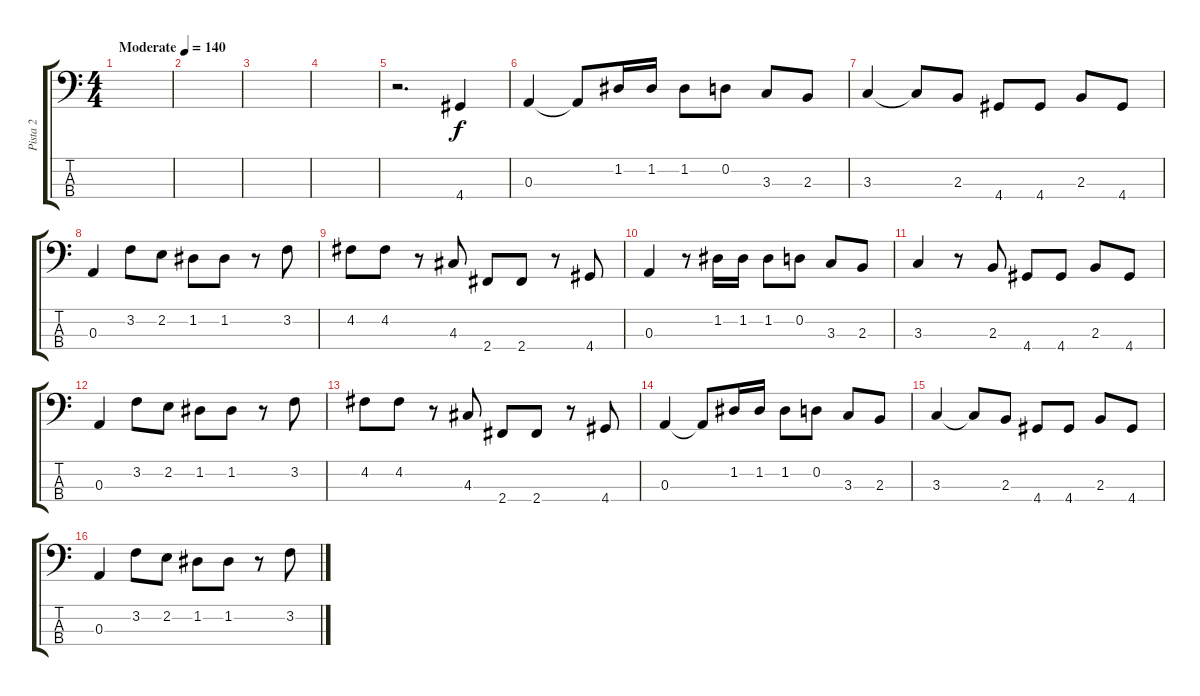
\track ("Pista 2" "Pista 2") {instrument electricbassfinger}
\staff {score tabs}
\tuning (G2 D2 A1 E1) {hide}
\ts (4 4)
\tempo (140 "Moderate")
\clef f4
\ks c
|
|
|
|
r.2{d} 4.4.4 |
0.3.4 0.3{t}.8 1.2.16 1.2.16 1.2.8 0.2.8 3.3.8 2.3.8 |
3.3.4 3.3{t}.8 2.3.8 4.4.8 4.4.8 2.3.8 4.4.8 |
0.3.4 3.2.8 2.2.8 1.2.8 1.2.8 r.8 3.2.8 |
4.2.8 4.2.8 r.8 4.3.8 2.4.8 2.4.8 r.8 4.4.8 |
0.3.4 r.8 1.2.16 1.2.16 1.2.8 0.2.8 3.3.8 2.3.8 |
3.3.4 r.8 2.3.8 4.4.8 4.4.8 2.3.8 4.4.8 |
0.3.4 3.2.8 2.2.8 1.2.8 1.2.8 r.8 3.2.8 |
4.2.8 4.2.8 r.8 4.3.8 2.4.8 2.4.8 r.8 4.4.8 |
0.3.4 0.3{t}.8 1.2.16 1.2.16 1.2.8 0.2.8 3.3.8 2.3.8 |
3.3.4 3.3{t}.8 2.3.8 4.4.8 4.4.8 2.3.8 4.4.8 |
0.3.4 3.2.8 2.2.8 1.2.8 1.2.8 r.8 3.2.8
